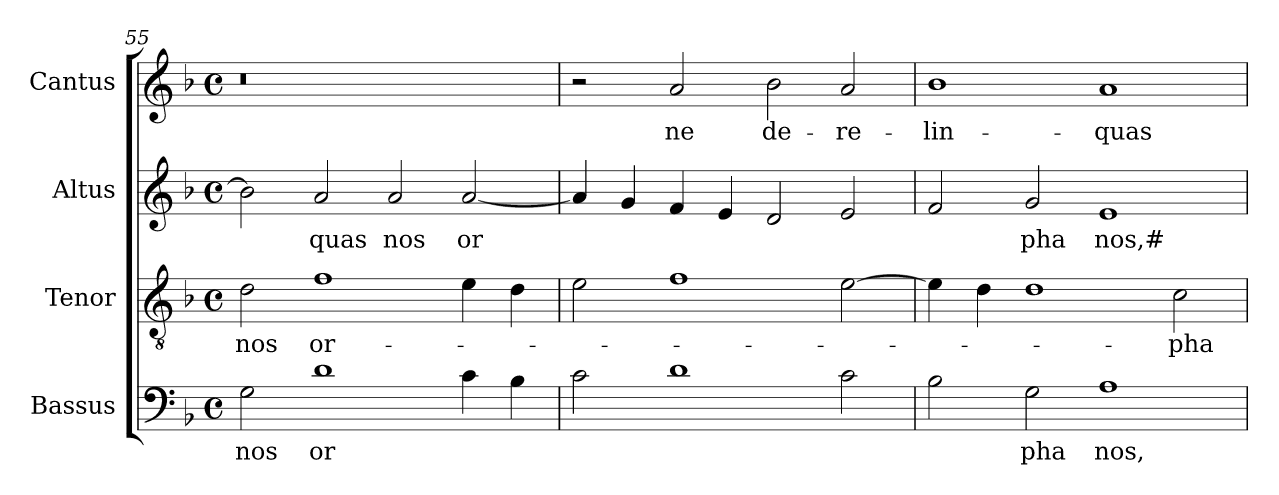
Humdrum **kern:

**kern	**text	**kern	**text	**kern	**text	**kern	**text
*part4	*part4	*part3	*part3	*part2	*part2	*part1	*part1
*staff4	*staff4	*staff3	*staff3	*staff2	*staff2	*staff1	*staff1
*I"Bassus	*	*I"Tenor	*	*I"Altus	*	*I"Cantus	*
!!LO:LB:g=z
*clefF4	*	*clefGv2	*	*clefG2	*	*clefG2	*
*k[b-]	*	*k[b-]	*	*k[b-]	*	*k[b-]	*
*F:	*	*F:	*	*F:	*	*F:	*
*M4/4	*	*M4/4	*	*M4/4	*	*M4/4	*
*met(c)	*	*met(c)	*	*met(c)	*	*met(c)	*
=55	=55	=55	=55	=55	=55	=55	=55
!	!LO:LY:b:cj	!	!LO:LY:b:cj	!	!	!	!
2G\	nos	2d\	nos	2b-\]	.	0r	.
!	!LO:LY:b:cj	!	!LO:LY:b:cj	!	!LO:LY:b:cj	!	!
1d	or	1f	or-	2a/	quas	.	.
!	!	!	!	!	!LO:LY:b:cj	!	!
.	.	.	.	2a/	nos	.	.
!	!	!	!	!	!LO:LY:b:cj	!	!
4c\	.	4e\	.	[<2a/	or	.	.
4B-\	.	4d\	.	.	.	.	.
=56	=56	=56	=56	=56	=56	=56	=56
2c\	.	2e\	.	4a/]	.	2r	.
.	.	.	.	4g/	.	.	.
!	!	!	!	!	!	!	!LO:LY:b:cj
1d	.	1f	.	4f/	.	2a/	ne
.	.	.	.	4e/	.	.	.
!	!	!	!	!	!	!	!LO:LY:b:cj
.	.	.	.	2d/	.	2b-\	de-
!	!	!	!	!	!	!	!LO:LY:b:cj
2c\	.	[>2e\	.	2e/	.	2a/	-re-
=57	=57	=57	=57	=57	=57	=57	=57
!	!	!	!	!	!	!	!LO:LY:b:cj
2B-\	.	4e\]	.	2f/	.	1b-	-lin-
.	.	4d\	.	.	.	.	.
!	!LO:LY:b:cj	!	!	!	!LO:LY:b:cj	!	!
2G\	pha	1d	.	2g/	pha	.	.
!	!LO:LY:b	!	!	!	!LO:LY:b	!	!LO:LY:b:cj
1A	nos,	.	.	1e	nos,#	1a	-quas
!	!	!	!LO:LY:b:cj	!	!	!	!
.	.	2c\	-pha-	.	.	.	.
=	=	=	=	=	=	=	=
*-	*-	*-	*-	*-	*-	*-	*-
